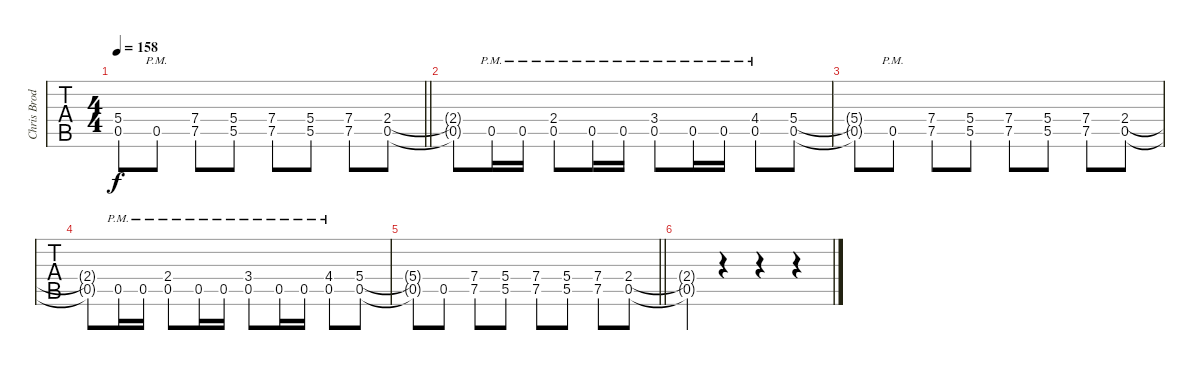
\track ("Chris Broderick" "Chris Brod") {instrument distortionguitar}
\staff {tabs}
\tuning (E4 B3 G3 D3 A2 E2) {hide}
\ts (4 4)
\tempo 158
\clef g2
\barLineRight lightlight
\ks c
(5.4{t} 0.5{t}).8{dy f} 0.5{pm}.8 (7.4 7.5).8 (5.4 5.5).8 (7.4 7.5).8 (5.4 5.5).8 (7.4 7.5).8 (2.4 0.5).8 |
(2.4{t} 0.5{t}).8 0.5{pm}.16 0.5{pm}.16 (2.4 0.5{pm}).8 0.5{pm}.16 0.5{pm}.16 (3.4 0.5{pm}).8 0.5{pm}.16 0.5{pm}.16 (4.4 0.5{pm}).8 (5.4 0.5).8 |
(5.4{t} 0.5{t}).8 0.5{pm}.8 (7.4 7.5).8 (5.4 5.5).8 (7.4 7.5).8 (5.4 5.5).8 (7.4 7.5).8 (2.4 0.5).8 |
(2.4{t} 0.5{t}).8 0.5{pm}.16 0.5{pm}.16 (2.4 0.5{pm}).8 0.5{pm}.16 0.5{pm}.16 (3.4 0.5{pm}).8 0.5{pm}.16 0.5{pm}.16 (4.4 0.5{pm}).8 (5.4 0.5).8 |
\barLineRight lightlight
(5.4{t} 0.5{t}).8 0.5.8 (7.4 7.5).8 (5.4 5.5).8 (7.4 7.5).8 (5.4 5.5).8 (7.4 7.5).8 (2.4 0.5).8 |
(2.4{t} 0.5{t}).4 r.4 r.4 r.4
